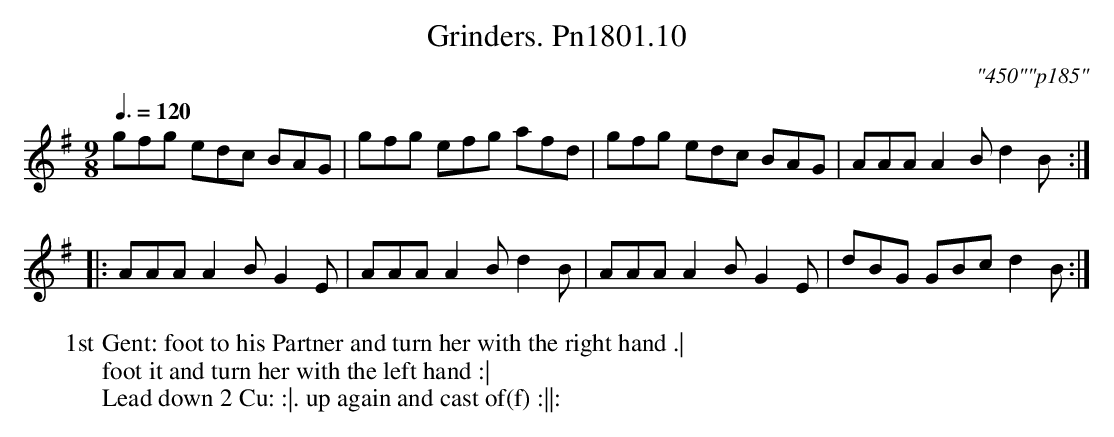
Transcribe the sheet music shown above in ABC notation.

X:1
T:Grinders. Pn1801.10
Q:3/8=120
M:9/8
L:1/8
C:"450""p185"
W:1st Gent: foot to his Partner and turn her with the right hand .|
W:foot it and turn her with the left hand :|
W:Lead down 2 Cu: :|. up again and cast of(f) :||:
K:G
gfg edc BAG| gfg efg afd| gfg edc BAG|AAA A2B d2B:|
|: AAA A2B G2E|AAA A2B d2B|AAA A2B G2E|dBG GBc d2B:|
